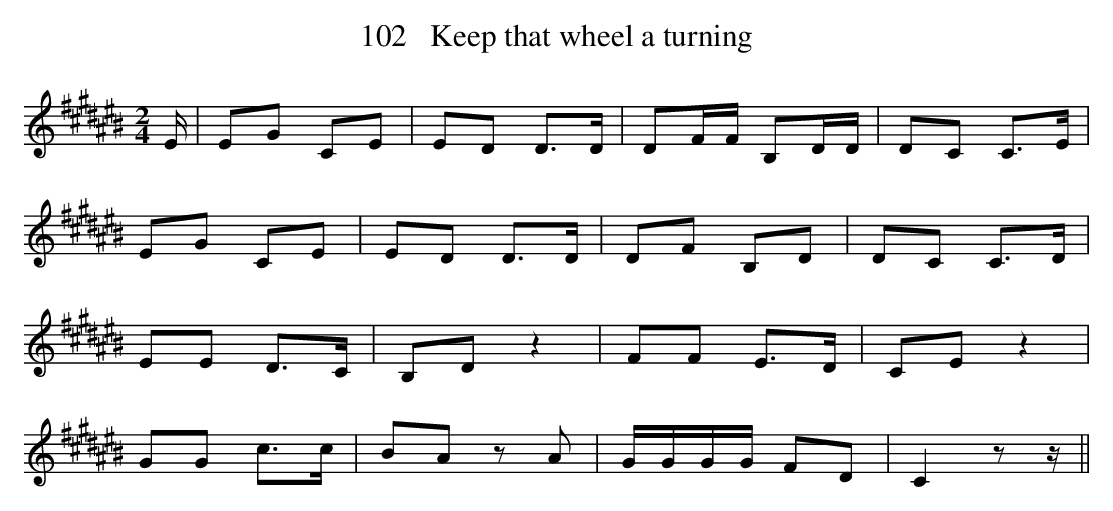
X:1
T:102   Keep that wheel a turning
M:2/4
L:1/16
K:C#
E|E2G2 C2E2|E2D2 D3D|D2FF B,2DD|D2C2 C3E|
E2G2 C2E2|E2D2 D3D|D2F2 B,2D2|D2C2 C3D|
E2E2 D3C|B,2D2 z4|F2F2 E3D|C2E2 z4|
G2G2 c3c|B2A2 z2 A2|GGGG F2D2|C4 z2 z ||
